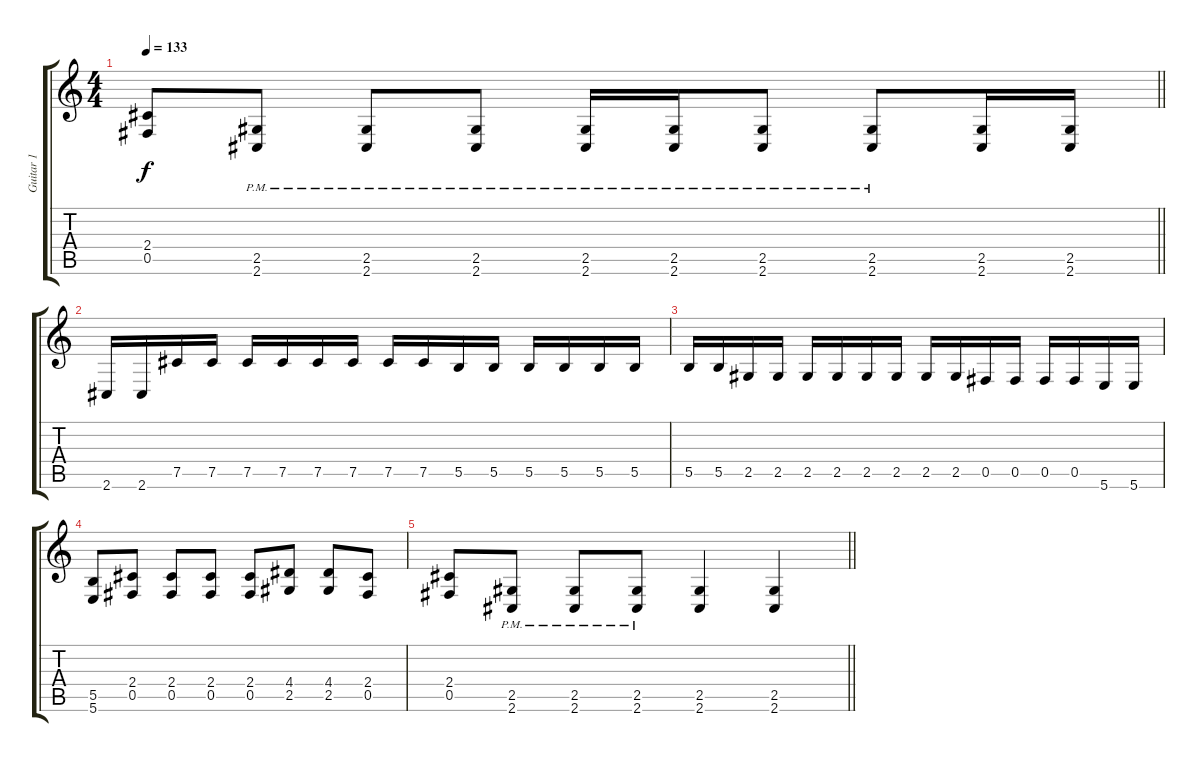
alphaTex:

\track ("Guitar 1" "Guitar 1") {instrument distortionguitar}
\staff {score tabs}
\tuning (Db4 Ab3 E3 B2 Gb2 B1) {hide}
\ts (4 4)
\tempo 133
\clef g2
\barLineRight lightlight
\ks c
(2.4 0.5).8{dy f} (2.5{pm} 2.6{pm}).8 (2.5{pm} 2.6{pm}).8 (2.5{pm} 2.6{pm}).8 (2.5{pm} 2.6{pm}).16 (2.5{pm} 2.6{pm}).16 (2.5{pm} 2.6{pm}).8 (2.5{pm} 2.6{pm}).8 (2.5 2.6).16 (2.5 2.6).16 |
2.6.16 2.6.16 7.5.16 7.5.16 7.5.16 7.5.16 7.5.16 7.5.16 7.5.16 7.5.16 5.5.16 5.5.16 5.5.16 5.5.16 5.5.16 5.5.16 |
5.5.16 5.5.16 2.5.16 2.5.16 2.5.16 2.5.16 2.5.16 2.5.16 2.5.16 2.5.16 0.5.16 0.5.16 0.5.16 0.5.16 5.6.16 5.6.16 |
(5.5 5.6).8 (2.4 0.5).8 (2.4 0.5).8 (2.4 0.5).8 (2.4 0.5).8 (4.4 2.5).8 (4.4 2.5).8 (2.4 0.5).8 |
\barLineRight lightlight
(2.4 0.5).8 (2.5{pm} 2.6{pm}).8 (2.5{pm} 2.6{pm}).8 (2.5{pm} 2.6{pm}).8 (2.5 2.6).4 (2.5 2.6).4
